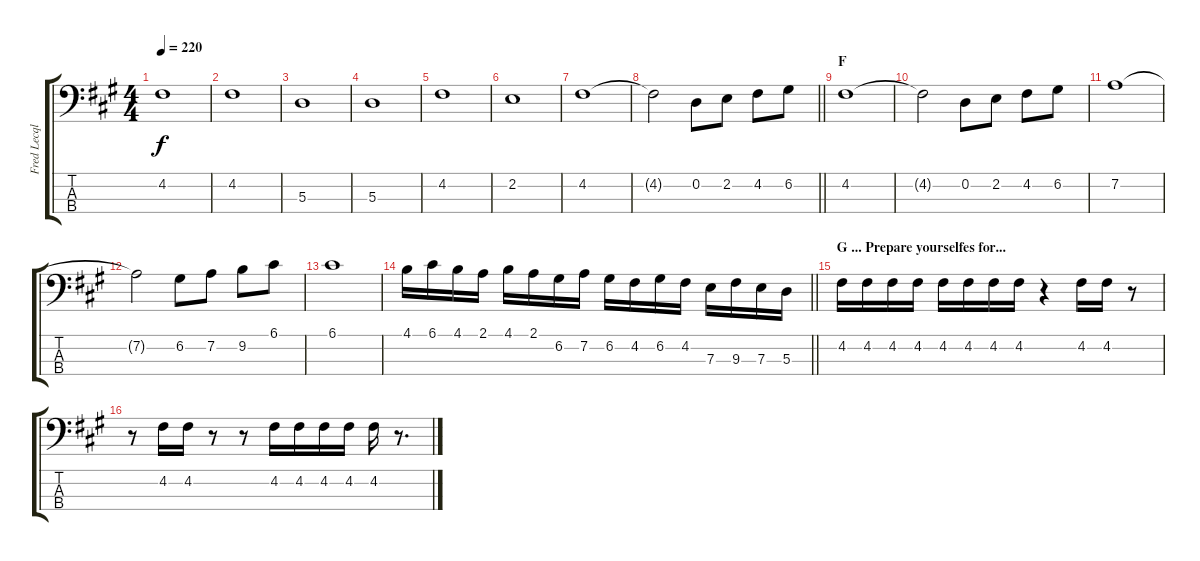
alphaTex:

\track ("Fred Lecqlerc" "Fred Lecql") {instrument electricbassfinger}
\staff {score tabs}
\tuning (G2 D2 A1 E1) {hide}
\ts (4 4)
\tempo 220
\clef f4
\ks a
4.2.1{dy f} |
4.2.1 |
5.3.1 |
5.3.1 |
4.2.1 |
2.2.1 |
4.2.1 |
\barLineRight lightlight
4.2{t}.2 0.2.8 2.2.8 4.2.8 6.2.8 |
\section ("" "F")
4.2.1 |
4.2{t}.2 0.2.8 2.2.8 4.2.8 6.2.8 |
7.2.1 |
7.2{t}.2 6.2.8 7.2.8 9.2.8 6.1.8 |
6.1.1 |
\barLineRight lightlight
4.1.16 6.1.16 4.1.16 2.1.16 4.1.16 2.1.16 6.2.16 7.2.16 6.2.16 4.2.16 6.2.16 4.2.16 7.3.16 9.3.16 7.3.16 5.3.16 |
\section ("" "G ... Prepare yourselfes for...")
4.2.16 4.2.16 4.2.16 4.2.16 4.2.16 4.2.16 4.2.16 4.2.16 r.4 4.2.16 4.2.16 r.8 |
r.8 4.2.16 4.2.16 r.8 r.8 4.2.16 4.2.16 4.2.16 4.2.16 4.2.16 r.8{d}
